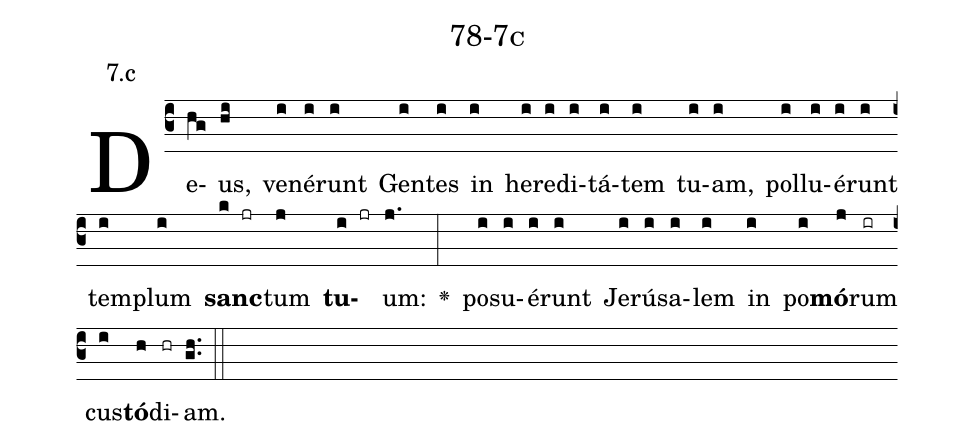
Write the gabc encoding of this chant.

name: 78-7c;
annotation: 7.c;
%%
(c3)De(hg)us,(hi) ve(i)né(i)runt(i) Gen(i)tes(i) in(i) he(i)re(i)di(i)tá(i)tem(i) tu(i)am,(i) pol(i)lu(i)é(i)runt(i) tem(i)plum(i) <b>sanc</b>(k jr)tum(j) <b>tu</b>(i jr)um:(j.) <v>\greheightstar</v>(:) po(i)su(i)é(i)runt(i) Je(i)rú(i)sa(i)lem(i) in(i) po(i)<b>mó</b>(j)rum(ir) cus(i)<b>tó</b>(h)di(hr)am.(gh..) (::)


%E(i) u(i) o(j) u(i) a(h) e.(gh..) (::)
